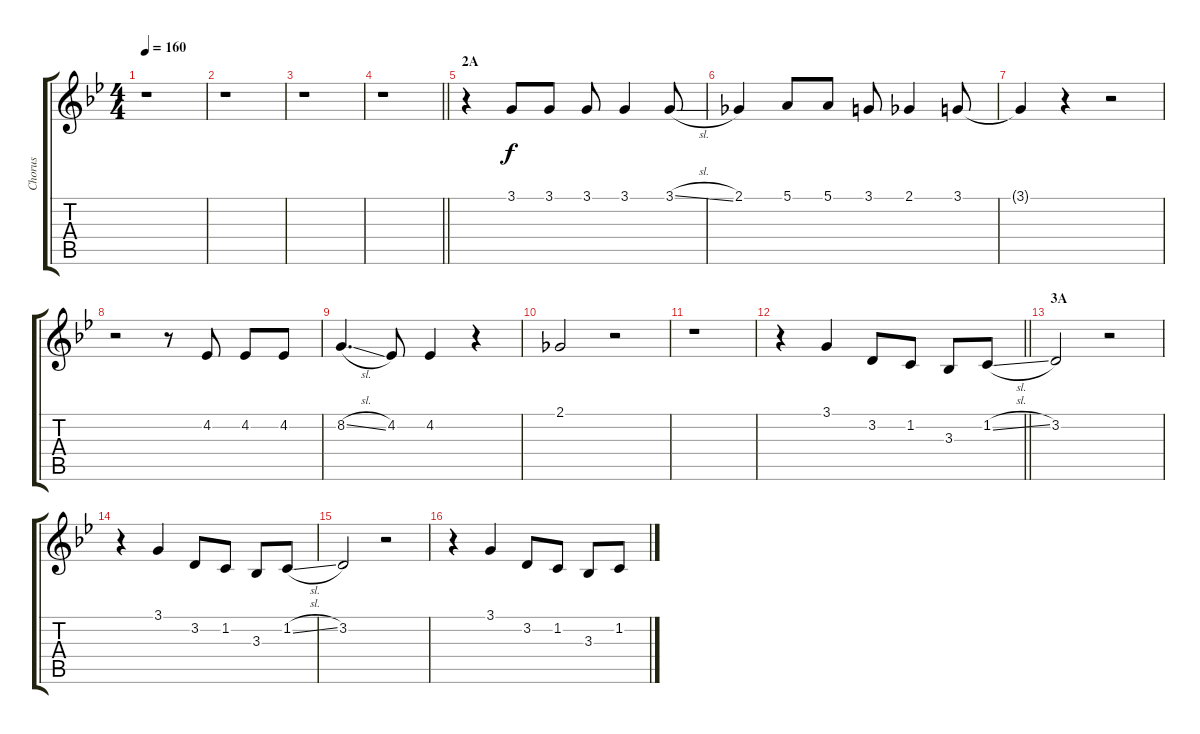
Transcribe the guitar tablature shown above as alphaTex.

\track ("Chorus" "Chorus") {instrument voiceoohs}
\staff {score tabs}
\tuning (E4 B3 G3 D3 A2 E2) {hide}
\ts (4 4)
\tempo 160
\clef g2
\ks bb
r.1{dy f} |
r.1 |
r.1 |
\barLineRight lightlight
r.1 |
\section ("" "2A")
r.4 3.1.8 3.1.8 3.1.8 3.1.4 3.1{sl}.8 |
2.1.4 5.1.8 5.1.8 3.1.8 2.1.4 3.1.8 |
3.1{t}.4 r.4 r.2 |
r.2 r.8 4.2.8 4.2.8 4.2.8 |
8.2{sl}.4{d} 4.2.8 4.2.4 r.4 |
2.1.2 r.2 |
r.1 |
\barLineRight lightlight
r.4 3.1.4 3.2.8 1.2.8 3.3.8 1.2{sl}.8 |
\section ("" "3A")
3.2.2 r.2 |
r.4 3.1.4 3.2.8 1.2.8 3.3.8 1.2{sl}.8 |
3.2.2 r.2 |
r.4 3.1.4 3.2.8 1.2.8 3.3.8 1.2{sl}.8
